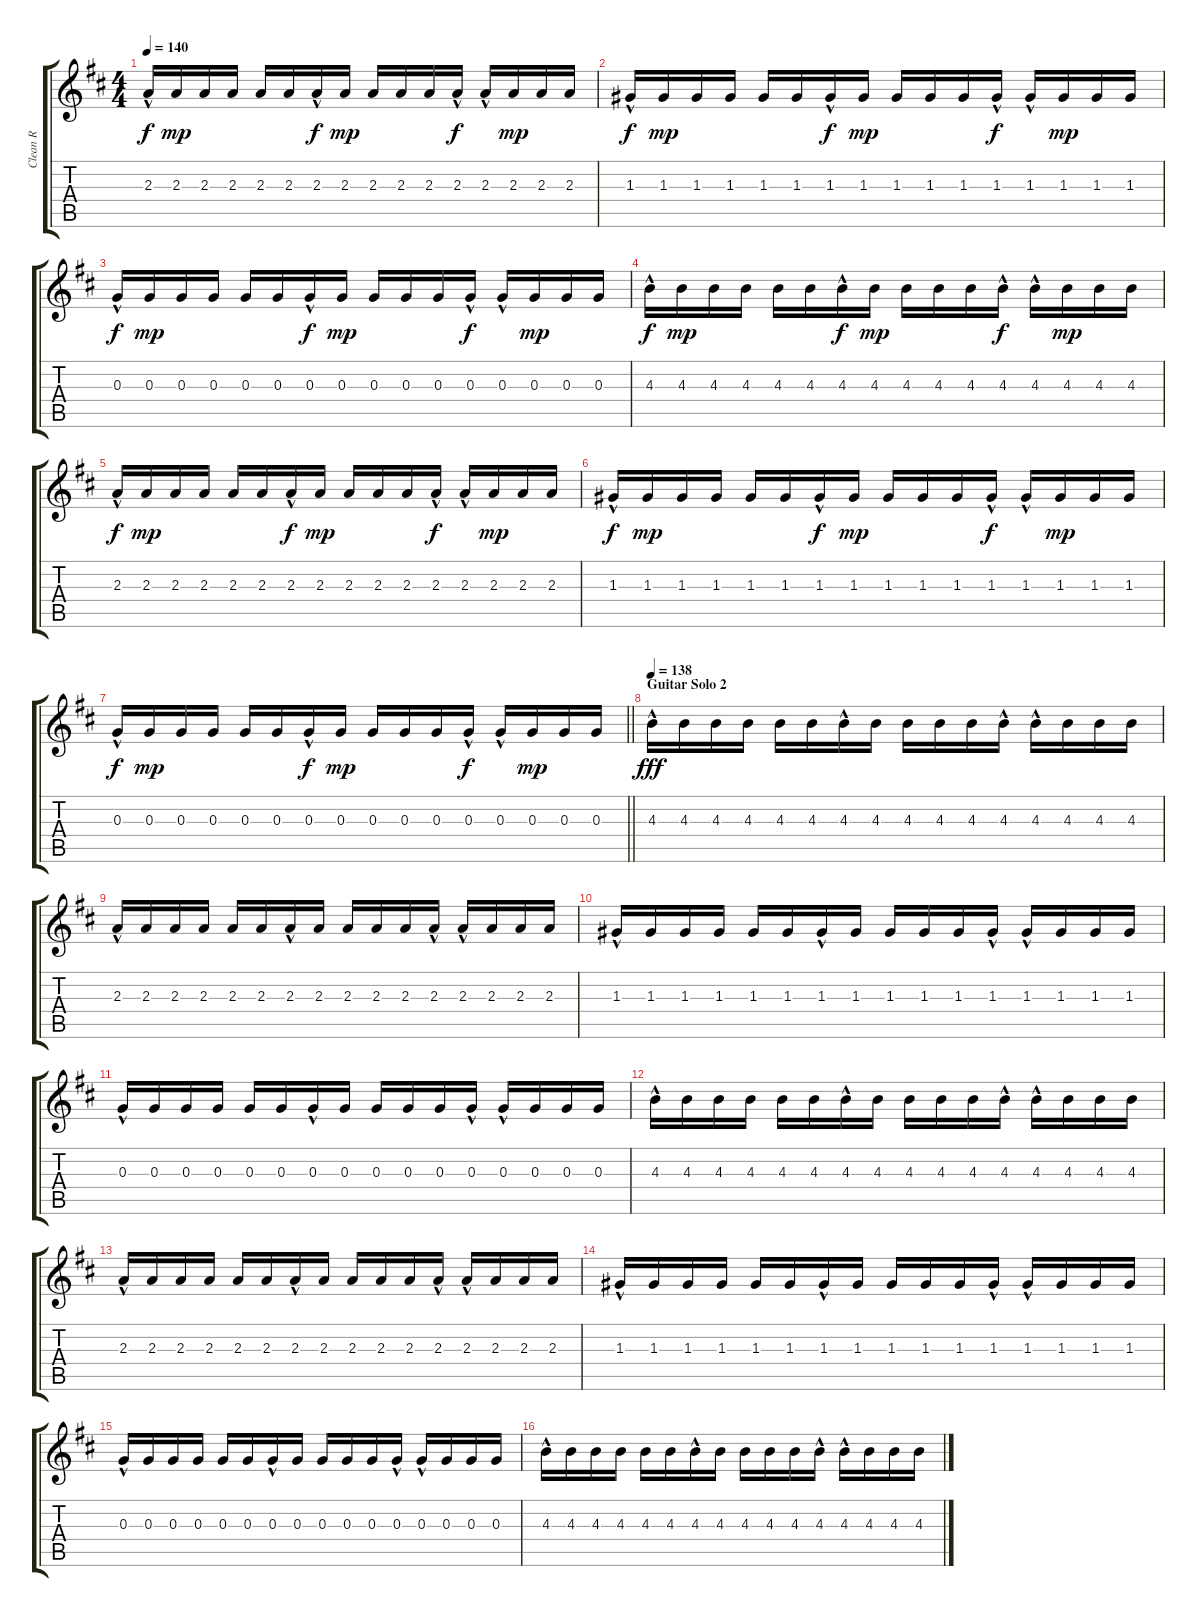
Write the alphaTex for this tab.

\track ("Clean R" "Clean R") {instrument acousticguitarnylon}
\staff {score tabs}
\tuning (E4 B3 G3 D3 A2 E2) {hide}
\ts (4 4)
\tempo 140
\clef g2
\ks d
2.3{hac}.16{dy f} 2.3.16{dy mp} 2.3.16 2.3.16 2.3.16 2.3.16 2.3{hac}.16{dy f} 2.3.16{dy mp} 2.3.16 2.3.16 2.3.16 2.3{hac}.16{dy f} 2.3{hac}.16 2.3.16{dy mp} 2.3.16 2.3.16 |
1.3{hac}.16{dy f} 1.3.16{dy mp} 1.3.16 1.3.16 1.3.16 1.3.16 1.3{hac}.16{dy f} 1.3.16{dy mp} 1.3.16 1.3.16 1.3.16 1.3{hac}.16{dy f} 1.3{hac}.16 1.3.16{dy mp} 1.3.16 1.3.16 |
0.3{hac}.16{dy f} 0.3.16{dy mp} 0.3.16 0.3.16 0.3.16 0.3.16 0.3{hac}.16{dy f} 0.3.16{dy mp} 0.3.16 0.3.16 0.3.16 0.3{hac}.16{dy f} 0.3{hac}.16 0.3.16{dy mp} 0.3.16 0.3.16 |
4.3{hac}.16{dy f} 4.3.16{dy mp} 4.3.16 4.3.16 4.3.16 4.3.16 4.3{hac}.16{dy f} 4.3.16{dy mp} 4.3.16 4.3.16 4.3.16 4.3{hac}.16{dy f} 4.3{hac}.16 4.3.16{dy mp} 4.3.16 4.3.16 |
2.3{hac}.16{dy f} 2.3.16{dy mp} 2.3.16 2.3.16 2.3.16 2.3.16 2.3{hac}.16{dy f} 2.3.16{dy mp} 2.3.16 2.3.16 2.3.16 2.3{hac}.16{dy f} 2.3{hac}.16 2.3.16{dy mp} 2.3.16 2.3.16 |
1.3{hac}.16{dy f} 1.3.16{dy mp} 1.3.16 1.3.16 1.3.16 1.3.16 1.3{hac}.16{dy f} 1.3.16{dy mp} 1.3.16 1.3.16 1.3.16 1.3{hac}.16{dy f} 1.3{hac}.16 1.3.16{dy mp} 1.3.16 1.3.16 |
\barLineRight lightlight
0.3{hac}.16{dy f} 0.3.16{dy mp} 0.3.16 0.3.16 0.3.16 0.3.16 0.3{hac}.16{dy f} 0.3.16{dy mp} 0.3.16 0.3.16 0.3.16 0.3{hac}.16{dy f} 0.3{hac}.16 0.3.16{dy mp} 0.3.16 0.3.16 |
\section ("" "Guitar Solo 2")
\tempo 138
4.3{hac}.16{dy fff} 4.3.16 4.3.16 4.3.16 4.3.16 4.3.16 4.3{hac}.16 4.3.16 4.3.16 4.3.16 4.3.16 4.3{hac}.16 4.3{hac}.16 4.3.16 4.3.16 4.3.16 |
2.3{hac}.16 2.3.16 2.3.16 2.3.16 2.3.16 2.3.16 2.3{hac}.16 2.3.16 2.3.16 2.3.16 2.3.16 2.3{hac}.16 2.3{hac}.16 2.3.16 2.3.16 2.3.16 |
1.3{hac}.16 1.3.16 1.3.16 1.3.16 1.3.16 1.3.16 1.3{hac}.16 1.3.16 1.3.16 1.3.16 1.3.16 1.3{hac}.16 1.3{hac}.16 1.3.16 1.3.16 1.3.16 |
0.3{hac}.16 0.3.16 0.3.16 0.3.16 0.3.16 0.3.16 0.3{hac}.16 0.3.16 0.3.16 0.3.16 0.3.16 0.3{hac}.16 0.3{hac}.16 0.3.16 0.3.16 0.3.16 |
4.3{hac}.16 4.3.16 4.3.16 4.3.16 4.3.16 4.3.16 4.3{hac}.16 4.3.16 4.3.16 4.3.16 4.3.16 4.3{hac}.16 4.3{hac}.16 4.3.16 4.3.16 4.3.16 |
2.3{hac}.16 2.3.16 2.3.16 2.3.16 2.3.16 2.3.16 2.3{hac}.16 2.3.16 2.3.16 2.3.16 2.3.16 2.3{hac}.16 2.3{hac}.16 2.3.16 2.3.16 2.3.16 |
1.3{hac}.16 1.3.16 1.3.16 1.3.16 1.3.16 1.3.16 1.3{hac}.16 1.3.16 1.3.16 1.3.16 1.3.16 1.3{hac}.16 1.3{hac}.16 1.3.16 1.3.16 1.3.16 |
0.3{hac}.16 0.3.16 0.3.16 0.3.16 0.3.16 0.3.16 0.3{hac}.16 0.3.16 0.3.16 0.3.16 0.3.16 0.3{hac}.16 0.3{hac}.16 0.3.16 0.3.16 0.3.16 |
4.3{hac}.16 4.3.16 4.3.16 4.3.16 4.3.16 4.3.16 4.3{hac}.16 4.3.16 4.3.16 4.3.16 4.3.16 4.3{hac}.16 4.3{hac}.16 4.3.16 4.3.16 4.3.16
